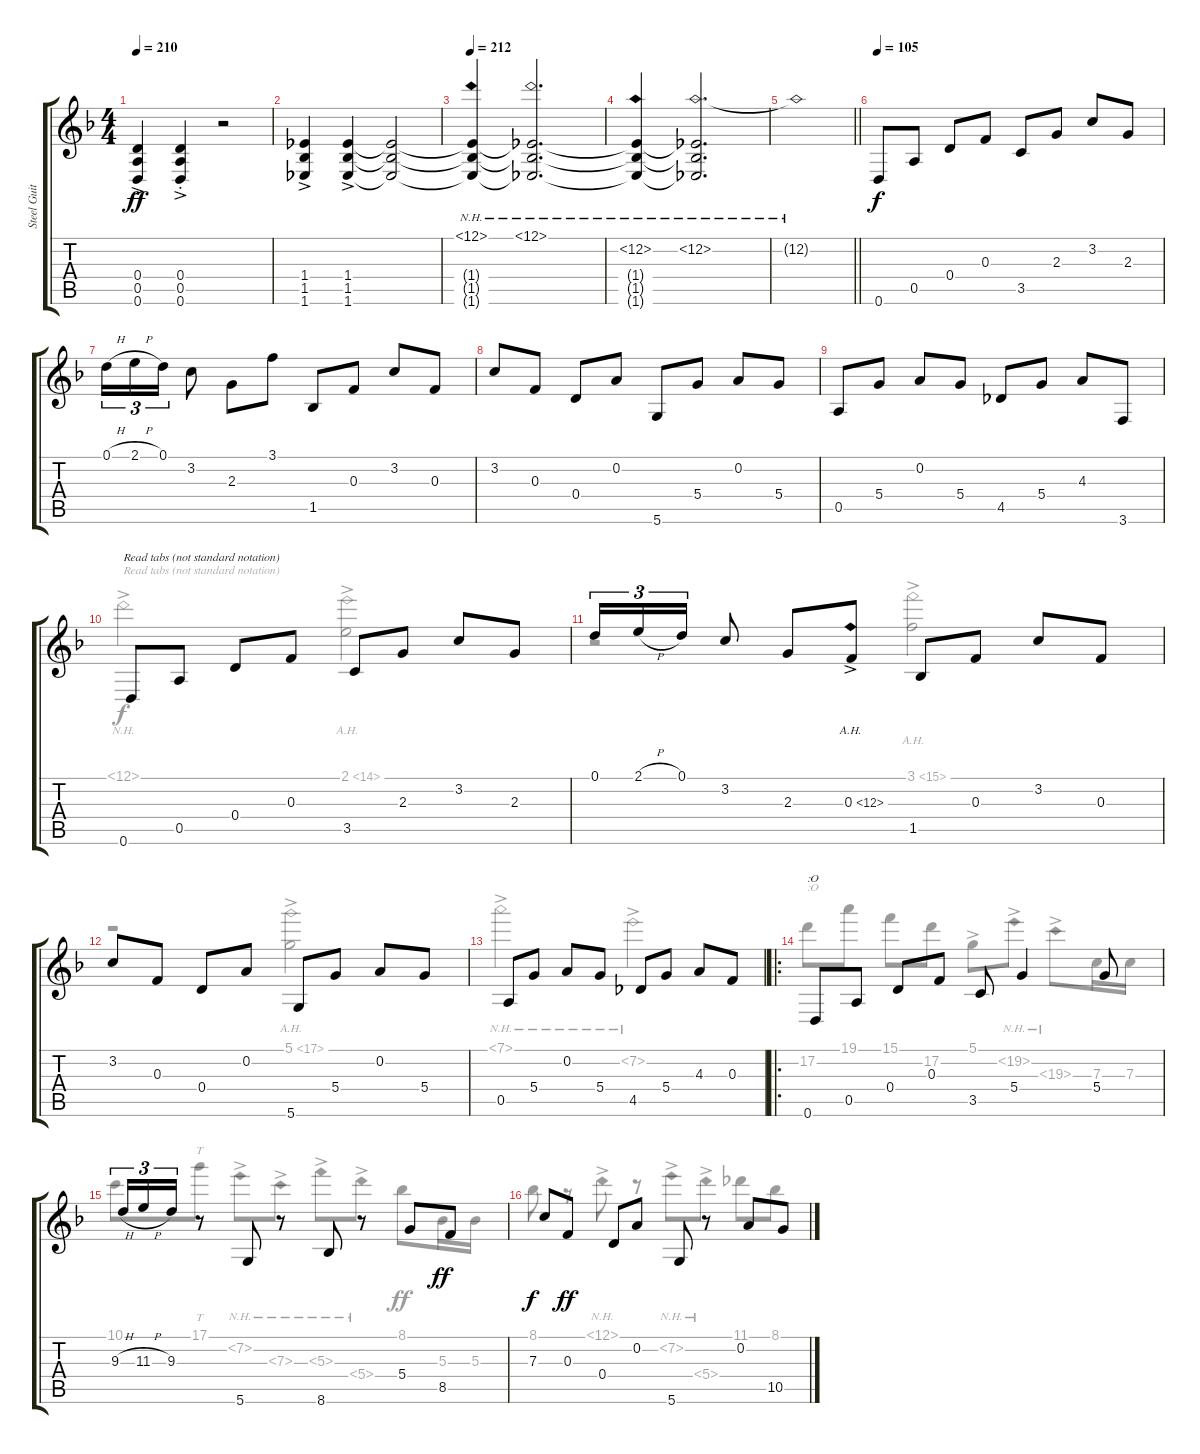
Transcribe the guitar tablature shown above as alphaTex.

\track ("Steel Guitar" "Steel Guit") {instrument acousticguitarsteel}
\staff {score tabs}
\tuning (D4 A3 F3 D3 A2 D2) {hide}
\voice
\ts (4 4)
\tempo 210
\clef g2
\ks dminor
(0.4 0.5 0.6{ac}).4{dy ff} (0.4{ac st} 0.5{ac st} 0.6{ac st}).4 r.2 |
(1.4 1.5{ac} 1.6{ac}).4 (1.4 1.5{ac} 1.6{ac}).4 (1.4{t} 1.5{t} 1.6{t}).2 |
\tempo 212
(12.1{nh} 1.4{t} 1.5{t} 1.6{t}).4 (12.1{nh} 1.4{t} 1.5{t} 1.6{t}).2{d} |
(12.2{nh} 1.4{t} 1.5{t} 1.6{t}).4 (12.2{nh} 1.4{t} 1.5{t} 1.6{t}).2{d} |
\barLineRight lightlight
12.2{nh t}.1 |
\tempo 105
0.6.8{dy f} 0.5.8 0.4.8 0.3.8 3.5.8 2.3.8 3.2.8 2.3.8 |
0.1{h}.16{tu (3 2)} 2.1{h}.16{tu (3 2)} 0.1.16{tu (3 2)} 3.2.8 2.3.8 3.1.8 1.5.8 0.3.8 3.2.8 0.3.8 |
3.2.8 0.3.8 0.4.8 0.2.8 5.6.8 5.4.8 0.2.8 5.4.8 |
0.5.8 5.4.8 0.2.8 5.4.8 4.5.8 5.4.8 4.3.8 3.6.8 |
0.6.8{txt "Read tabs (not standard notation)"} 0.5.8 0.4.8 0.3.8 3.5.8 2.3.8 3.2.8 2.3.8 |
0.1.16{tu (3 2)} 2.1{h}.16{tu (3 2)} 0.1.16{tu (3 2)} 3.2.8 2.3.8 0.3{ah 12 ac}.8 1.5.8 0.3.8 3.2.8 0.3.8 |
3.2.8 0.3.8 0.4.8 0.2.8 5.6.8 5.4.8 0.2.8 5.4.8 |
0.5.8 5.4.8 0.2.8 5.4.8 4.5.8 5.4.8 4.3.8 0.3.8 |
\ro
0.6.8{txt ":O"} 0.5.8 0.4.8 0.3.8 3.5.8 5.4.4 5.4.8 |
9.3{h}.16{tu (3 2)} 11.3{h}.16{tu (3 2)} 9.3.16{tu (3 2)} r.8 5.6.8 r.8 8.6.8 r.8 5.4.8 8.5.8{dy ff} |
7.3.8{dy f} 0.3.8{dy ff} 0.4.8 0.2.8 5.6.8 r.8 0.2.8 10.5.8
\voice
\clef g2
\ottava regular
\simile none
\ks dminor
|
|
|
|
\barLineRight lightlight
|
|
|
|
|
12.1{nh ac}.2{txt "Read tabs (not standard notation)" dy f} 2.1{ah 12 ac}.2 |
r.2 3.1{ah 12 ac}.2 |
r.2 5.1{ah 12 ac}.2 |
7.1{nh ac}.2 7.2{nh ac}.2 |
17.2.8{txt ":O"} 19.1.8 15.1.8 17.2.8 5.1{ac}.8 19.2{nh ac}.8 19.3{nh ac}.8 7.3.16 7.3.16 |
10.1.8 17.1.8{tt} 7.2{nh ac}.8 7.3{nh ac}.8 5.3{nh ac}.8 5.4{nh ac}.8 8.1.8{dy ff} 5.3.16 5.3.16 |
8.1.8 r.8 12.1{nh ac}.8 r.8 7.2{nh ac}.8 5.4{nh ac}.8 11.1.8 8.1.8
